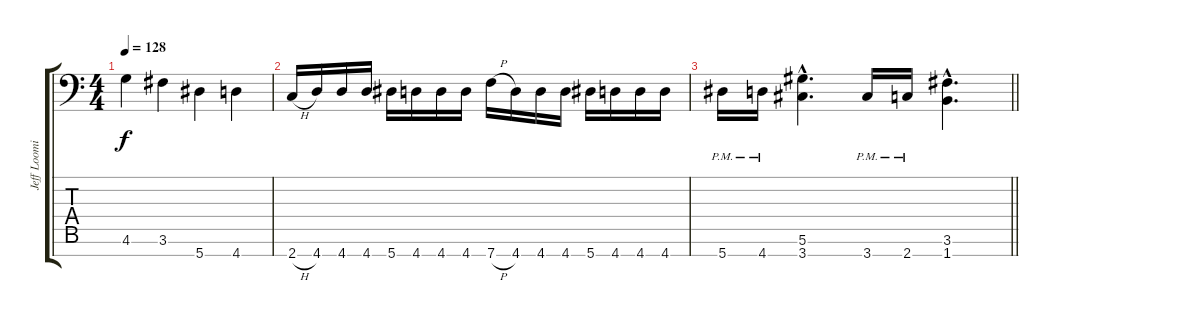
\track ("Jeff Loomis Lead" "Jeff Loomi") {instrument distortionguitar}
\staff {score tabs}
\tuning (Eb4 Bb3 Gb3 Db3 Ab2 Eb2 Bb1) {hide}
\ts (4 4)
\tempo 128
\clef f4
\ks c
4.6.4{dy f} 3.6.4 5.7.4 4.7.4 |
2.7{h}.16 4.7.16 4.7.16 4.7.16 5.7.16 4.7.16 4.7.16 4.7.16 7.7{h}.16 4.7.16 4.7.16 4.7.16 5.7.16 4.7.16 4.7.16 4.7.16 |
\barLineRight lightlight
5.7{pm}.16 4.7{pm}.16 (5.6{hac} 3.7{hac}).4{d} 3.7{pm}.16 2.7{pm}.16 (3.6{hac} 1.7{hac}).4{d}
